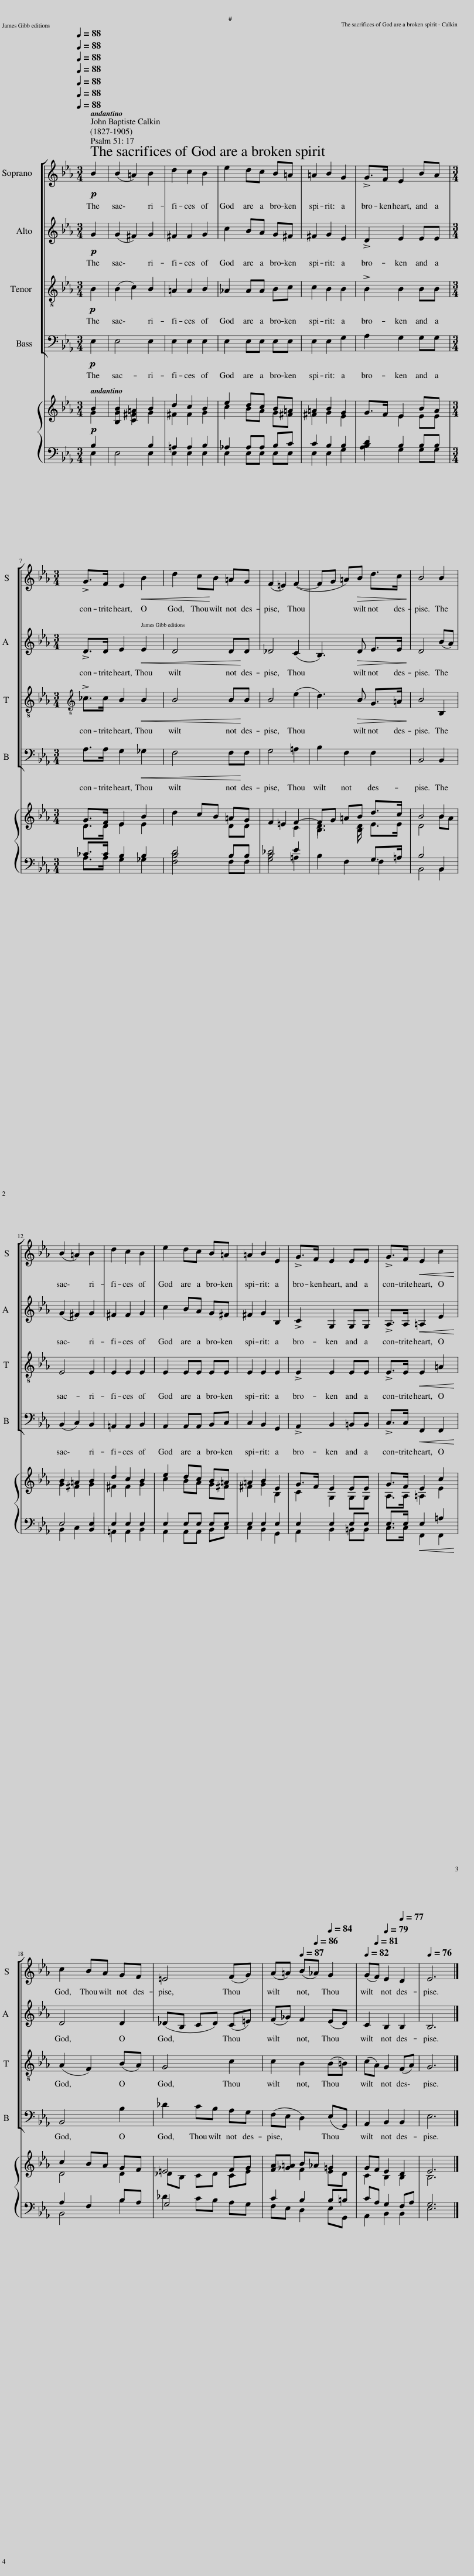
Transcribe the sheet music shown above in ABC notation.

X:1
%%score [ 1 2 3 4 ] { ( 5 6 ) | ( 7 8 ) }
L:1/8
Q:1/4=88
M:3/4
I:linebreak $
K:Eb
V:1 treble
V:2 treble
V:3 treble-8
V:4 bass
V:5 treble
V:6 treble
V:7 bass
V:8 bass
V:1
!p! B2 | (B2 =A2) B2 | d2 c2 B2 | e2 dc B=A | =A2 B2 G2 | %5
 !>!G>F E2 BA |$[M:3/4] !>!G>F E2!<(! B2 | d2 c!<)!B =AG | (F2 =E2) (F2- | FG =A)!>(!B d>c!>)! | %10
 B4 B2 |$ (B2 =A2) B2 | d2 c2 B2 | e2 dc B=A | =A2 B2 E2 | %15
 !>!G>F E2 EE | !>!G>F!<(! E2 c2!<)! |$ c2 BA GF | =E4 (FG) | (A=A)[Q:1/4=87] (B[Q:1/4=86]_A)[Q:1/4=84] G2 | %20
[Q:1/4=82] (G[Q:1/4=81]F)[Q:1/4=79] E2[Q:1/4=77] D2 |[Q:1/4=76] E6 |] %22
V:2
!p! G2 | (G2 ^F2) G2 | ^F2 F2 G2 | c2 BA G^F | ^F2 G2 E2 | %5
 !>!D2 E2 EE |$[M:3/4] !>!D>D E2!<(! E2 | D4 D!<)!D | _D4 (C2 | B,3)!>(! D E>E!>)! | %10
 D4 (BA) |$ (G2 ^F2) G2 | ^F2 F2 G2 | c2 BA G^F | ^F2 G2 B,2 | %15
 !>!C2 G,2 G,G, | !>!A,>A,!<(! =A,2 E2!<)! |$ D4 D2 | (_DB, CD) (C=E) | (F_G) F2 (ED) | %20
 C2 B,2 B,2 | B,6 |] %22
V:3
!p! B2 | (B2 c2) B2 | =A2 A2 B2 | _A2 AA Bc | c2 B2 B2 | %5
 !>!B2 B2 BB |$[M:3/4][K:treble-8] !>!_c>c B2!<(! B2 | B4 B!<)!B | B4 (e2 | d3)!>(! B G>=A!>)! | %10
 B4 B,2 |$ E4 E2 | E2 E2 E2 | E2 EE EE | E2 E2 E2 | %15
 !>!E2 E2 EE | !>!E>E!<(! E2 =A2!<)! |$ (A2 F2) (BA) | G4 c2 | c2 B2 (B=B) | %20
 (cA) G2 (FA) | G6 |] %22
V:4
!p! E,2 | E,4 E,2 | E,2 E,2 E,2 | E,2 E,E, E,E, | E,2 E,2 G,2 | %5
 A,2 G,2 G,G, |$[M:3/4] A,>A, G,2!<(! _G,2 | F,4 F,!<)!F, | G,4 =A,2 | B,2 F,2 F,2 | %10
 B,,4 B,,2 |$ (B,,2 C,2) B,,2 | =A,,2 A,,2 B,,2 | A,,2 A,,A,, B,,C, | C,2 B,,2 G,,2 | %15
 !>!A,,2 B,,2 =B,,B,, | !>!C,>C,!<(! F,,2 F,,2!<)! |$ B,,4 B,2 | _D2 CB, A,G, | (F,E, D,2) (E,G,,) | %20
 A,,2 B,,2 B,,2 | E,6 |] %22
V:5
!p! B2 | B2 =A2 B2 | d2 c2 B2 | e2 dc B=A | =A2 B2 G2 | %5
 G>F E2 BA |$[M:3/4] G>F E2 B2 | d2 cB =AG | F2 =E2 F2- | FG =AB d>c | %10
 B4 B2 |$ B2 =A2 B2 | d2 c2 B2 | e2 dc B=A | =A2 B2 E2 | %15
 G>F E2 EE | G>F E2 c2 |$ c2 BA GF | =E4 FG | [FA][_G=A] B_A =G2 | %20
 GF E2 D2 | E6 |] %22
V:6
 G2 | G2 ^F2 G2 | ^F2 F2 G2 | c2 BA G^F | ^F2 G2 E2 | %5
[I:staff +1] D2[I:staff -1] E2 EE |$[M:3/4] D>D E2 E2 |[I:staff +1] D4[I:staff -1] DD |[I:staff +1] _D4[I:staff -1] C2 | B,3 D E>E | %10
 D4 BA |$ G2 ^F2 G2 | ^F2 F2 G2 | c2 BA G^F | ^F2 G2 B,2 | %15
 C2 G,2 G,G, | A,>A, =A,2 E2 |$ D4 D2 | _DB, CD C=E | x2 F2 ED | %20
 C2 B,2 B,2 | B,6 |] %22
V:7
 B,2 |[I:staff -1] B,2 C2[I:staff +1] B,2 | =A,2 A,2 B,2 | _A,2 A,A, B,C | C2 B,2 B,2 | %5
 B,2 B,2 B,B, |$[M:3/4] _C>C B,2 B,2 | B,4 B,B, | B,4 E2 |[I:staff -1] D3 B,[I:staff +1] G,>=A, | %10
 B,4 B,,2 |$ E,4 E,2 | E,2 E,2 E,2 | E,2 E,E, E,E, | E,2 E,2 E,2 | %15
 E,2 E,2 E,E, | E,>E,!<(! E,2 =A,2!<)! |$ A,2 F,2 B,A, | G,4[I:staff -1] C2 |[I:staff +1] C2 B,2 B,=B, | %20
 CA, G,2 F,A, | G,6 |] %22
V:8
 E,2 | E,4 E,2 | E,2 E,2 E,2 | E,2 E,E, E,E, | E,2 E,2 G,2 | %5
 [A,B,]2 G,2 G,G, |$[M:3/4] A,>A, G,2 _G,2 | F,4 F,F, | G,4 =A,2 | B,2 F,2 F,2 | %10
 B,,4 B,,2 |$ B,,2 C,2 B,,2 | =A,,2 A,,2 B,,2 | A,,2 A,,A,, B,,C, | C,2 B,,2 G,,2 | %15
 A,,2 B,,2 =B,,B,, | C,>C, F,,2 F,,2 |$ B,,4 B,2 | _D2 CB, A,G, | F,E, D,2 E,G,, | %20
 A,,2 B,,2 B,,2 | E,6 |] %22
